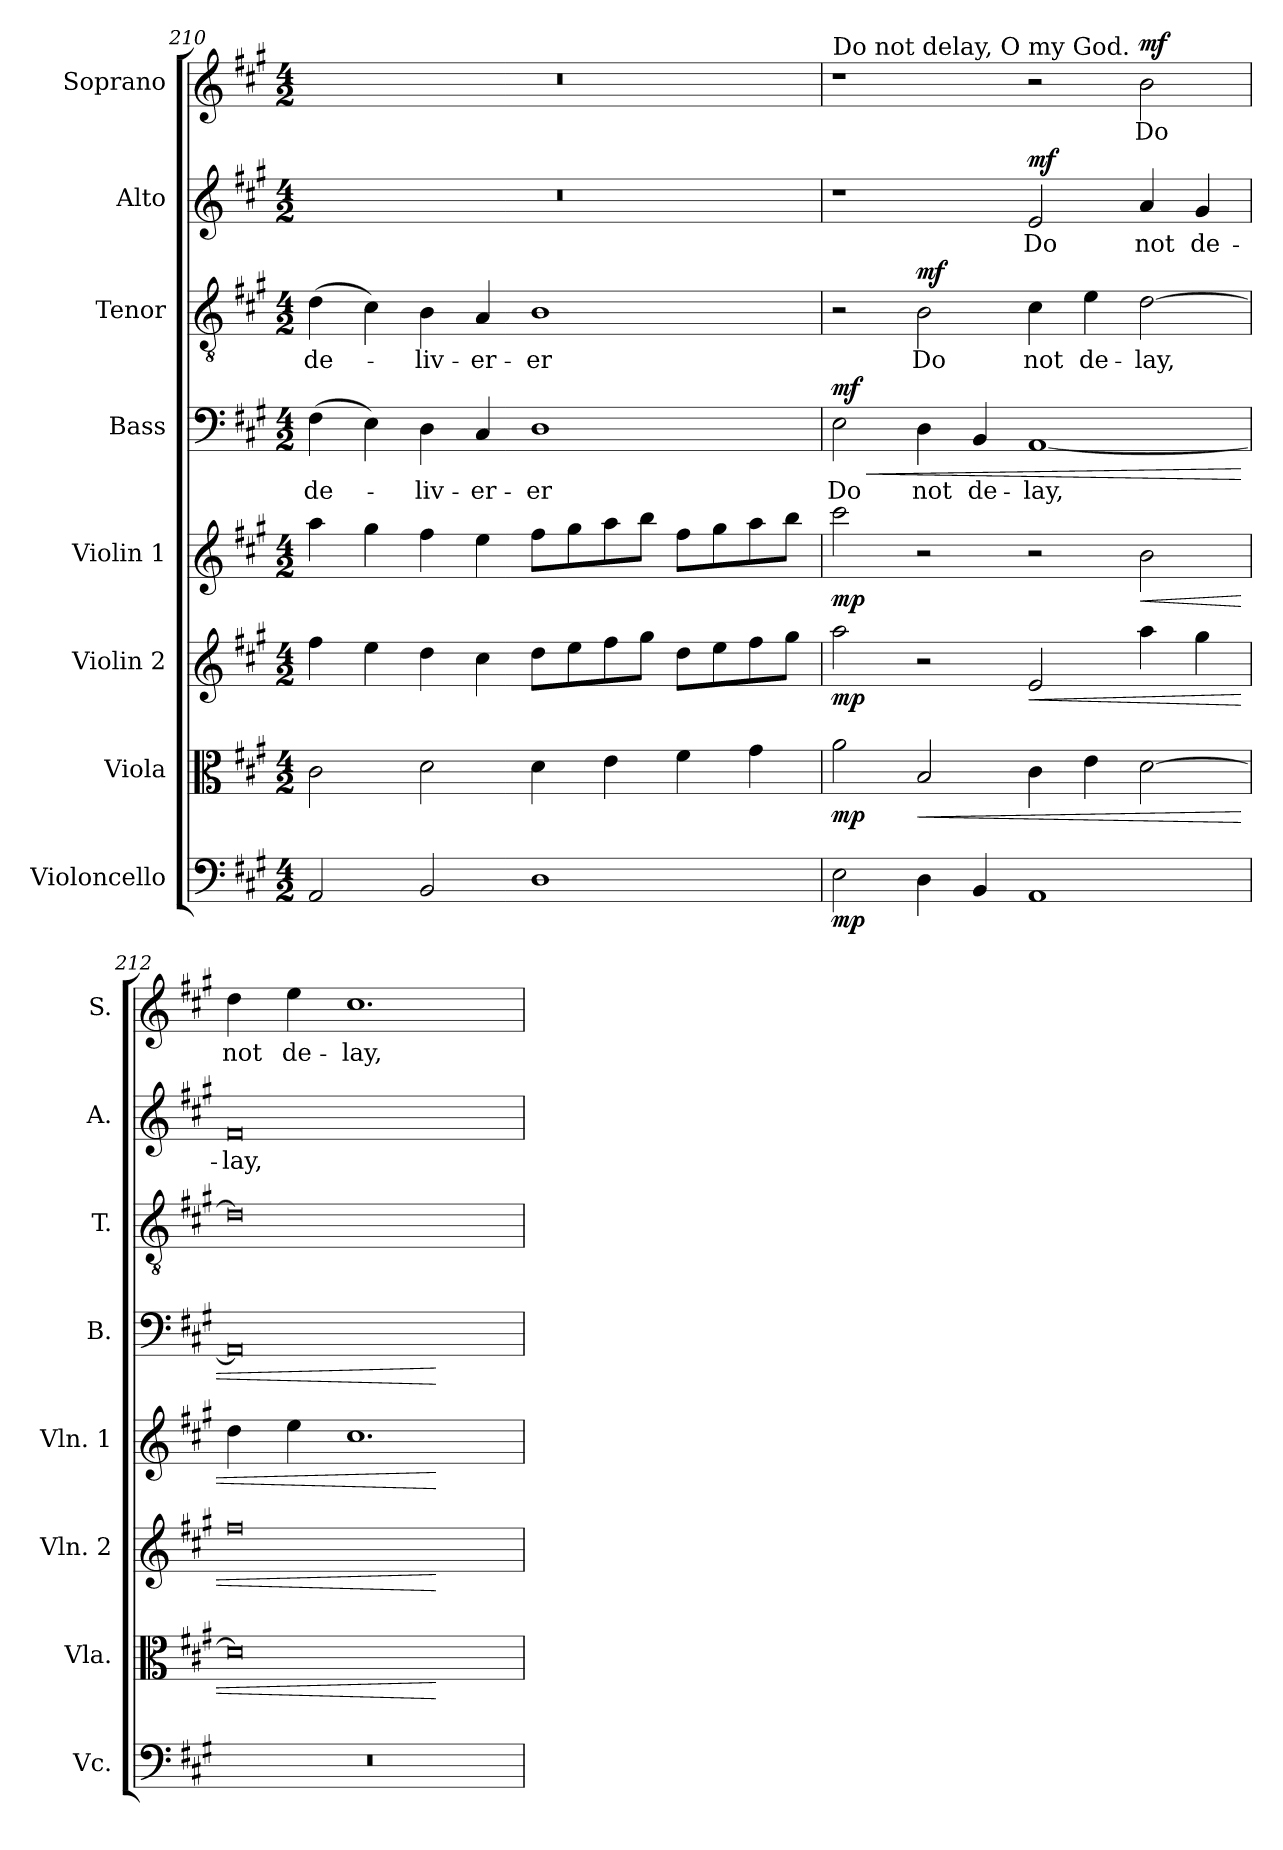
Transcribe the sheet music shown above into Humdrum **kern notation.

**kern	**dynam	**kern	**dynam	**kern	**dynam	**kern	**dynam	**kern	**text	**dynam	**kern	**text	**dynam	**kern	**text	**dynam	**kern	**text	**dynam
*part8	*part8	*part7	*part7	*part6	*part6	*part5	*part5	*part4	*part4	*part4	*part3	*part3	*part3	*part2	*part2	*part2	*part1	*part1	*part1
*staff8	*staff8	*staff7	*staff7	*staff6	*staff6	*staff5	*staff5	*staff4	*staff4	*staff4	*staff3	*staff3	*staff3	*staff2	*staff2	*staff2	*staff1	*staff1	*staff1
*I"Violoncello	*	*I"Viola	*	*I"Violin 2	*	*I"Violin 1	*	*I"Bass	*	*	*I"Tenor	*	*	*I"Alto	*	*	*I"Soprano	*	*
*I'Vc.	*	*I'Vla.	*	*I'Vln. 2	*	*I'Vln. 1	*	*I'B.	*	*	*I'T.	*	*	*I'A.	*	*	*I'S.	*	*
*clefF4	*	*clefC3	*	*clefG2	*	*clefG2	*	*clefF4	*	*	*clefGv2	*	*	*clefG2	*	*	*clefG2	*	*
*k[f#c#g#]	*	*k[f#c#g#]	*	*k[f#c#g#]	*	*k[f#c#g#]	*	*k[f#c#g#]	*	*	*k[f#c#g#]	*	*	*k[f#c#g#]	*	*	*k[f#c#g#]	*	*
*M4/2	*	*M4/2	*	*M4/2	*	*M4/2	*	*M4/2	*	*	*M4/2	*	*	*M4/2	*	*	*M4/2	*	*
=210	=210	=210	=210	=210	=210	=210	=210	=210	=210	=210	=210	=210	=210	=210	=210	=210	=210	=210	=210
2AA/	.	2c#\	.	4ff#\	.	4aa\	.	(>4F#\	de-	.	(>4d\	de-	.	0r	.	.	0r	.	.
.	.	.	.	4ee\	.	4gg#\	.	4E\)	.	.	4c#\)	.	.	.	.	.	.	.	.
2BB/	.	2d\	.	4dd\	.	4ff#\	.	4D\	-liv-	.	4B\	-liv-	.	.	.	.	.	.	.
.	.	.	.	4cc#\	.	4ee\	.	4C#/	-er-	.	4A/	-er-	.	.	.	.	.	.	.
1D	.	4d\	.	8dd\L	.	8ff#\L	.	1D	-er	.	1B	-er	.	.	.	.	.	.	.
.	.	.	.	8ee\	.	8gg#\	.	.	.	.	.	.	.	.	.	.	.	.	.
.	.	4e\	.	8ff#\	.	8aa\	.	.	.	.	.	.	.	.	.	.	.	.	.
.	.	.	.	8gg#\J	.	8bb\J	.	.	.	.	.	.	.	.	.	.	.	.	.
.	.	4f#\	.	8dd\L	.	8ff#\L	.	.	.	.	.	.	.	.	.	.	.	.	.
.	.	.	.	8ee\	.	8gg#\	.	.	.	.	.	.	.	.	.	.	.	.	.
.	.	4g#\	.	8ff#\	.	8aa\	.	.	.	.	.	.	.	.	.	.	.	.	.
.	.	.	.	8gg#\J	.	8bb\J	.	.	.	.	.	.	.	.	.	.	.	.	.
!!LO:PB:g=z
=211	=211	=211	=211	=211	=211	=211	=211	=211	=211	=211	=211	=211	=211	=211	=211	=211	=211	=211	=211
!	!	!	!	!	!	!	!	!	!	!	!	!	!	!	!	!	!LO:TX:a:t=Do not delay, O my God.	!	!
!	!LO:DY:b	!	!LO:DY:b	!	!LO:DY:b	!	!LO:DY:b	!	!	!LO:HP:b	!	!	!	!	!	!	!	!	!
!	!	!	!	!	!	!	!	!	!	!LO:DY:n=1:b	!	!	!	!	!	!	!	!	!
2E\	mp	2a\	mp	2aa\	mp	2ccc#\	mp	2E\	Do	< mf	2r	.	.	1r	.	.	1r	.	.
!	!	!	!LO:HP:b	!	!	!	!	!	!	!	!	!	!LO:DY:b	!	!	!	!	!	!
4D\	.	2B/	<	2r	.	2r	.	4D\	not	.	2B\	Do	mf	.	.	.	.	.	.
4BB/	.	.	.	.	.	.	.	4BB/	de-	.	.	.	.	.	.	.	.	.	.
!	!	!	!	!	!LO:HP:b	!	!	!	!	!	!	!	!	!	!	!LO:DY:b	!	!	!
1AA	.	4c#\	.	2e/	<	2r	.	[1AA	-lay,	.	4c#\	not	.	2e/	Do	mf	2r	.	.
.	.	4e\	.	.	.	.	.	.	.	.	4e\	de-	.	.	.	.	.	.	.
!	!	!	!	!	!	!	!LO:HP:b	!	!	!	!	!	!	!	!	!	!	!	!LO:DY:b
.	.	[2d\	.	4aa\	.	2b\	<	.	.	.	[2d\	-lay,	.	4a/	not	.	2b\	Do	mf
.	.	.	.	4gg#\	.	.	.	.	.	.	.	.	.	4g#/	de-	.	.	.	.
=212	=212	=212	=212	=212	=212	=212	=212	=212	=212	=212	=212	=212	=212	=212	=212	=212	=212	=212	=212
0r	.	0d]	.	0ff#	.	4dd\	.	0AA]	.	.	0d]	.	.	0f#	-lay,	.	4dd\	not	.
.	.	.	.	.	.	4ee\	.	.	.	.	.	.	.	.	.	.	4ee\	de-	.
.	.	.	.	.	.	1.cc#	.	.	.	.	.	.	.	.	.	.	1.cc#	-lay,	.
.	.	.	[	.	[	.	[	.	.	[	.	.	.	.	.	.	.	.	.
=	=	=	=	=	=	=	=	=	=	=	=	=	=	=	=	=	=	=	=
*-	*-	*-	*-	*-	*-	*-	*-	*-	*-	*-	*-	*-	*-	*-	*-	*-	*-	*-	*-
